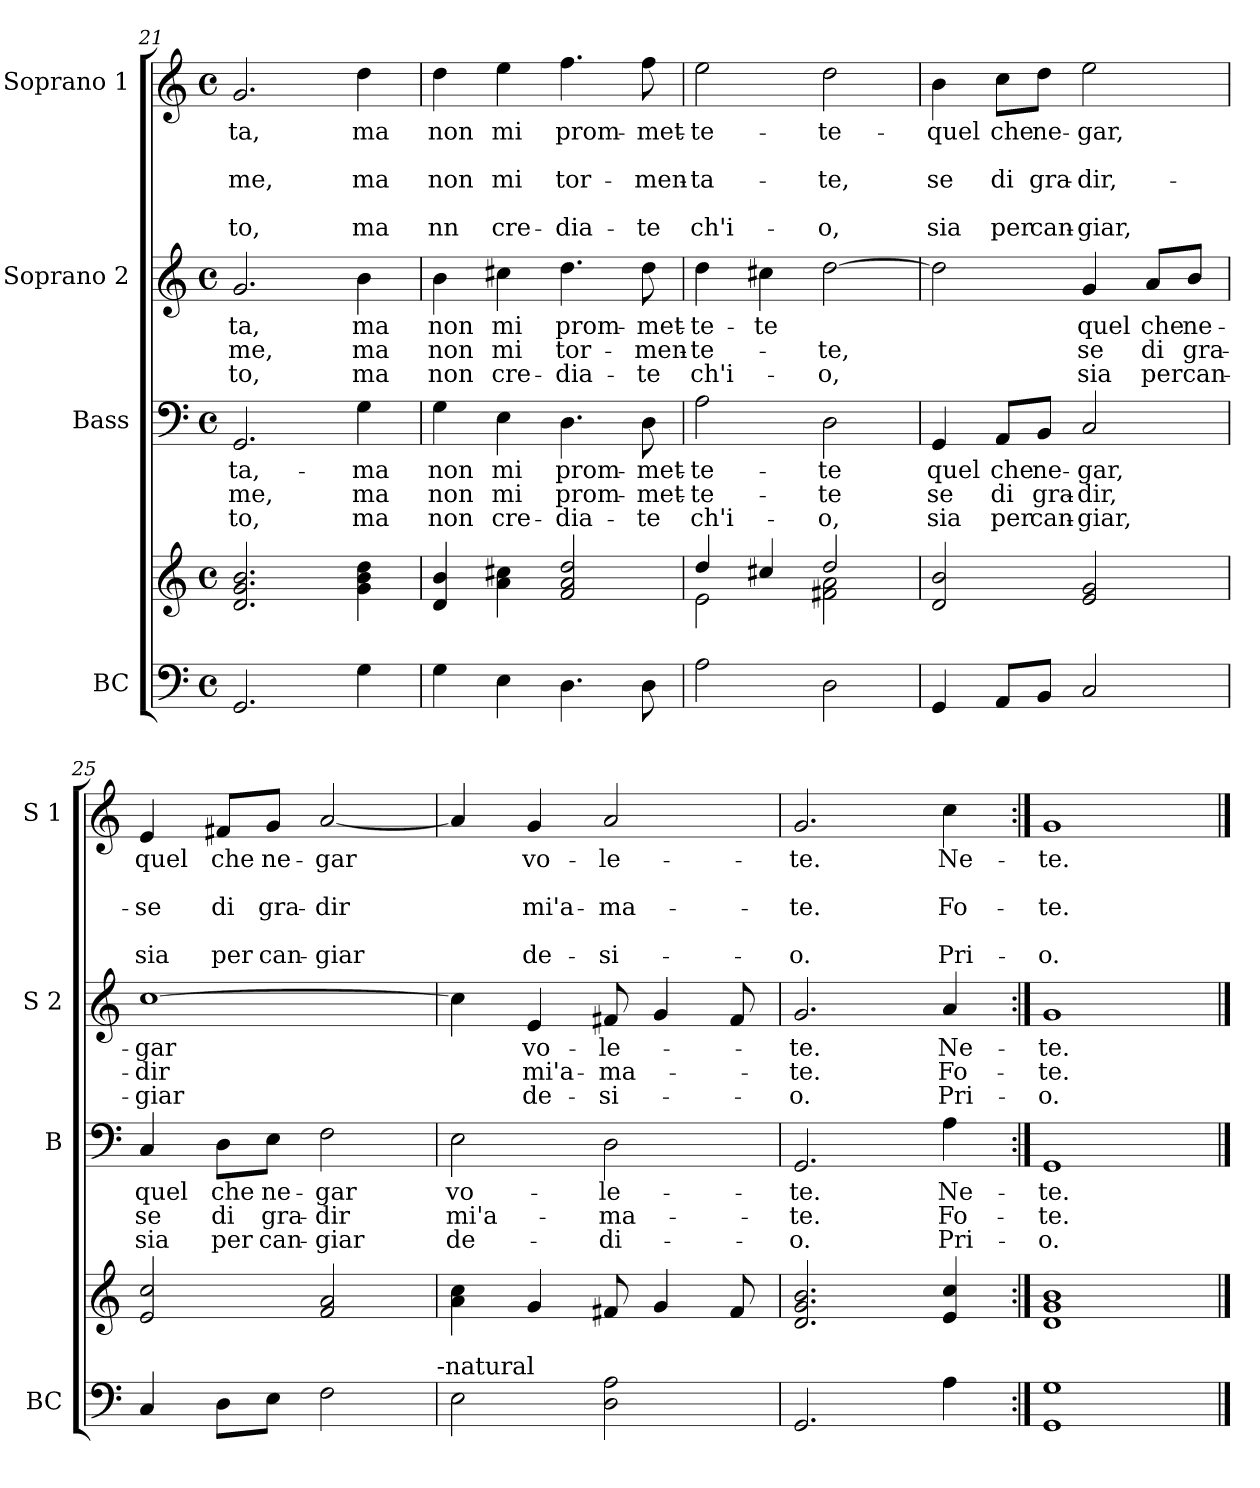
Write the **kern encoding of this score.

**kern	**kern	**kern	**text	**text	**text	**kern	**text	**text	**text	**kern	**text	**text	**text	**text	**text
*part4	*part4	*part3	*part3	*part3	*part3	*part2	*part2	*part2	*part2	*part1	*part1	*part1	*part1	*part1	*part1
*staff5	*staff4	*staff3	*staff3	*staff3	*staff3	*staff2	*staff2	*staff2	*staff2	*staff1	*staff1	*staff1	*staff1	*staff1	*staff1
*I"BC	*	*I"Bass	*	*	*	*I"Soprano 2	*	*	*	*I"Soprano 1	*	*	*	*	*
*I'BC	*	*I'B	*	*	*	*I'S 2	*	*	*	*I'S 1	*	*	*	*	*
!!LO:PB:g=z
*clefF4	*clefG2	*clefF4	*	*	*	*clefG2	*	*	*	*clefG2	*	*	*	*	*
*k[]	*k[]	*k[]	*	*	*	*k[]	*	*	*	*k[]	*	*	*	*	*
*C:	*C:	*C:	*	*	*	*C:	*	*	*	*C:	*	*	*	*	*
*M4/4	*M4/4	*M4/4	*	*	*	*M4/4	*	*	*	*M4/4	*	*	*	*	*
*met(c)	*met(c)	*met(c)	*	*	*	*met(c)	*	*	*	*met(c)	*	*	*	*	*
=21	=21	=21	=21	=21	=21	=21	=21	=21	=21	=21	=21	=21	=21	=21	=21
2.GG/	2.d/ 2.g/ 2.b/	2.GG/	-ta,-	-me,	-to,	2.g/	-ta,	-me,	-to,	2.g/	-ta,	.	-me,	.	-to,
4G\	4g\ 4b\ 4dd\	4G\	-ma	ma	ma	4b\	ma	ma	ma	4dd\	ma	.	ma	.	ma
=22	=22	=22	=22	=22	=22	=22	=22	=22	=22	=22	=22	=22	=22	=22	=22
4G\	4d/ 4b/	4G\	non	non	non	4b\	non	non	non	4dd\	non	.	non	.	nn
4E\	4a\ 4cc#X\	4E\	mi	mi	cre-	4cc#X\	mi	mi	cre-	4ee\	mi	.	mi	.	cre-
4.D\	2f/ 2a/ 2dd/	4.D\	prom-	prom-	-dia-	4.dd\	prom-	tor-	-dia-	4.ff\	prom-	.	tor-	.	-dia-
8D\	.	8D\	-met-	-met-	-te	8dd\	-met-	-men-	-te	8ff\	-met-	.	-men-	.	-te
=23	=23	=23	=23	=23	=23	=23	=23	=23	=23	=23	=23	=23	=23	=23	=23
*	*^	*	*	*	*	*	*	*	*	*	*	*	*	*	*
2A\	4dd/	2e\	2A\	-te-	-te-	ch'i-	4dd\	-te-	-te-	ch'i-	2ee\	-te-	.	-ta-	.	ch'i-
.	4cc#X/	.	.	.	.	.	4cc#X\	-te	.	.	.	.	.	.	.	.
2D\	2dd/	2f#X\ 2a\	2D\	-te	-te	-o,	[2dd\	.	-te,	-o,	2dd\	-te-	.	-te,	.	-o,
*	*v	*v	*	*	*	*	*	*	*	*	*	*	*	*	*	*
=24	=24	=24	=24	=24	=24	=24	=24	=24	=24	=24	=24	=24	=24	=24	=24
4GG/	2d/ 2b/	4GG/	quel	se	sia	2dd\]	.	.	.	4b\	-quel	.	se	.	sia
8AA/L	.	8AA/L	che	di	per	.	.	.	.	8cc\L	che	.	di	.	per
8BB/J	.	8BB/J	ne-	gra-	can-	.	.	.	.	8dd\J	ne-	.	gra-	.	can-
2C/	2e/ 2g/	2C/	-gar,	-dir,	-giar,	4g/	quel	se	sia	2ee\	-gar,	.	-dir,-	.	-giar,
.	.	.	.	.	.	8a/L	che	di	per	.	.	.	.	.	.
.	.	.	.	.	.	8b/J	ne-	gra-	can-	.	.	.	.	.	.
!!LO:LB:g=z
=25	=25	=25	=25	=25	=25	=25	=25	=25	=25	=25	=25	=25	=25	=25	=25
4C/	2e/ 2cc/	4C/	quel	se	sia	[1cc	-gar	-dir	-giar	4e/	quel	.	-se	.	sia
8D\L	.	8D\L	che	di	per	.	.	.	.	8f#X/L	che	.	di	.	per
8E\J	.	8E\J	ne-	gra-	can-	.	.	.	.	8g/J	ne-	.	gra-	.	can-
2F\	2f/ 2a/	2F\	-gar	-dir	-giar	.	.	.	.	[2a/	-gar	.	-dir	.	-giar
!LO:TX:a:t=-natural	!	!	!	!	!	!	!	!	!	!	!	!	!	!	!
=26	=26	=26	=26	=26	=26	=26	=26	=26	=26	=26	=26	=26	=26	=26	=26
2E\	4a\ 4cc\	2E\	vo-	mi'a-	de-	4cc\]	.	.	.	4a/]	.	.	.	.	.
.	4g/	.	.	.	.	4e/	vo-	mi'a-	de-	4g/	vo-	.	mi'a-	.	de-
2D\ 2A\	8f#X/	2D\	-le-	-ma-	-di-	8f#X/	-le-	-ma-	-si-	2a/	-le-	.	-ma-	.	-si-
.	4g/	.	.	.	.	4g/	.	.	.	.	.	.	.	.	.
.	8f#/	.	.	.	.	8f#/	.	.	.	.	.	.	.	.	.
=27	=27	=27	=27	=27	=27	=27	=27	=27	=27	=27	=27	=27	=27	=27	=27
2.GG/	2.d/ 2.g/ 2.b/	2.GG/	-te.	-te.	-o.	2.g/	-te.	-te.	-o.	2.g/	-te.	.	-te.	.	-o.
4A\	4e/ 4cc/	4A\	Ne-	Fo-	Pri-	4a/	Ne-	Fo-	Pri-	4cc\	Ne-	.	Fo-	.	Pri-
=28:|!	=28:|!	=28:|!	=28:|!	=28:|!	=28:|!	=28:|!	=28:|!	=28:|!	=28:|!	=28:|!	=28:|!	=28:|!	=28:|!	=28:|!	=28:|!
1GG 1G	1d 1g 1b	1GG	-te.	-te.	-o.	1g	-te.	-te.	-o.	1g	-te.	.	-te.	.	-o.
==	==	==	==	==	==	==	==	==	==	==	==	==	==	==	==
*-	*-	*-	*-	*-	*-	*-	*-	*-	*-	*-	*-	*-	*-	*-	*-
